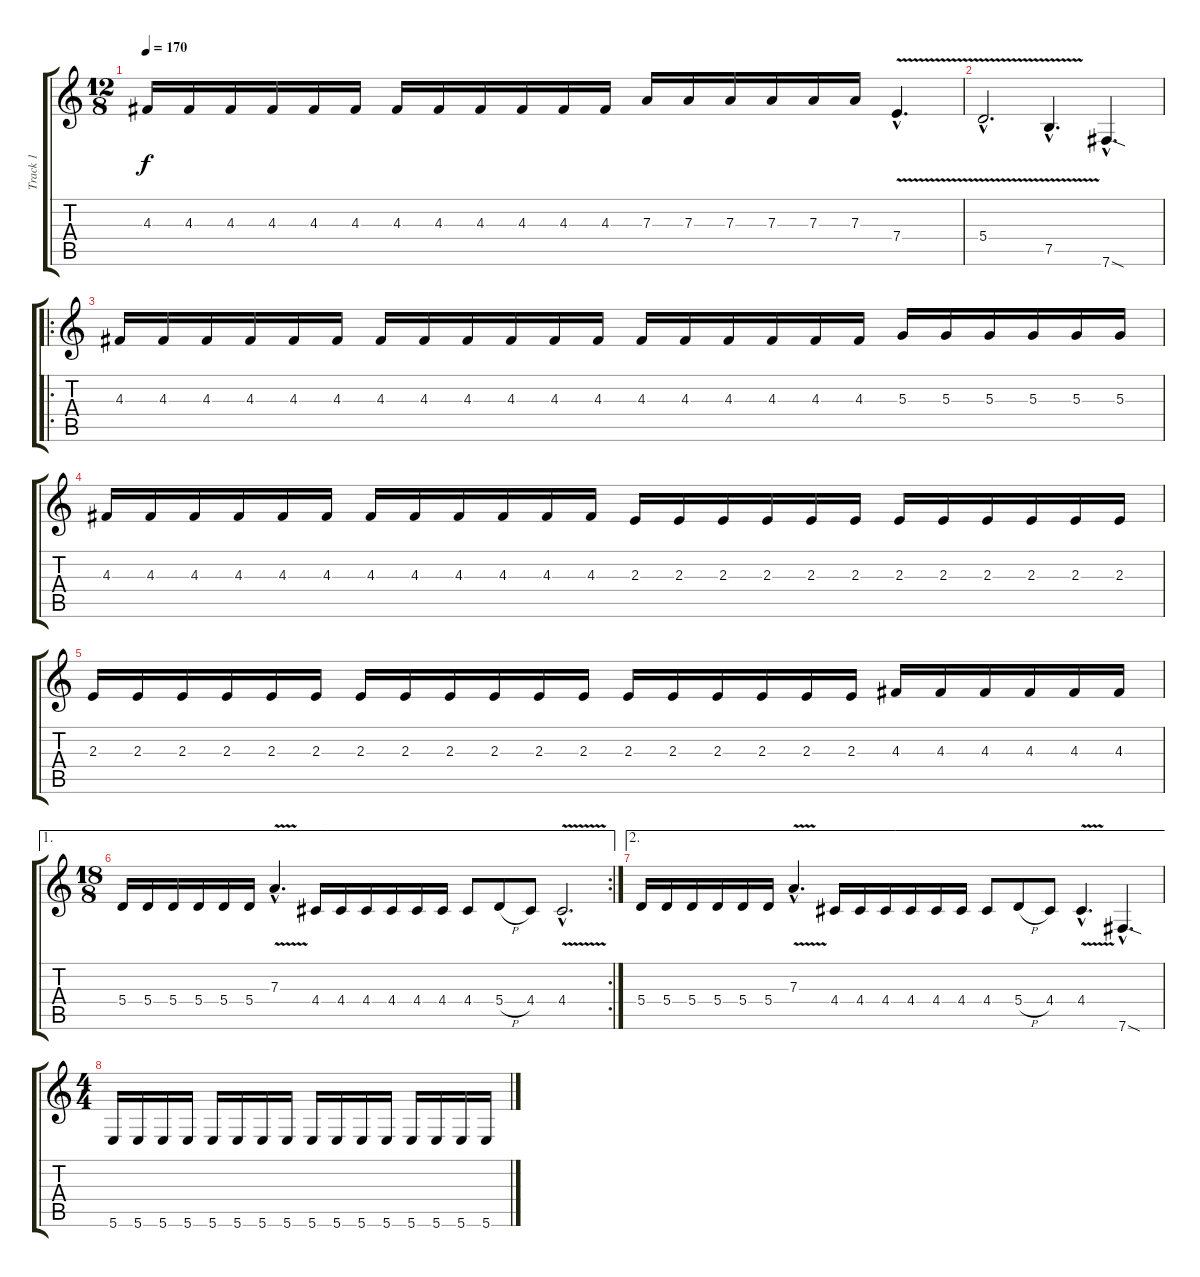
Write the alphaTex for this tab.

\track ("Track 1" "Track 1") {instrument overdrivenguitar}
\staff {score tabs}
\tuning (B3 Gb3 D3 A2 E2 B1) {hide}
\ts (12 8)
\tempo 170
\clef g2
\ks c
4.3.16{dy f} 4.3.16 4.3.16 4.3.16 4.3.16 4.3.16 4.3.16 4.3.16 4.3.16 4.3.16 4.3.16 4.3.16 7.3.16 7.3.16 7.3.16 7.3.16 7.3.16 7.3.16 7.4{v hac}.4{d} |
5.4{v hac}.2{d} 7.5{v hac}.4{d} 7.6{sod hac}.4{d} |
\ro
4.3.16 4.3.16 4.3.16 4.3.16 4.3.16 4.3.16 4.3.16 4.3.16 4.3.16 4.3.16 4.3.16 4.3.16 4.3.16 4.3.16 4.3.16 4.3.16 4.3.16 4.3.16 5.3.16 5.3.16 5.3.16 5.3.16 5.3.16 5.3.16 |
4.3.16 4.3.16 4.3.16 4.3.16 4.3.16 4.3.16 4.3.16 4.3.16 4.3.16 4.3.16 4.3.16 4.3.16 2.3.16 2.3.16 2.3.16 2.3.16 2.3.16 2.3.16 2.3.16 2.3.16 2.3.16 2.3.16 2.3.16 2.3.16 |
2.3.16 2.3.16 2.3.16 2.3.16 2.3.16 2.3.16 2.3.16 2.3.16 2.3.16 2.3.16 2.3.16 2.3.16 2.3.16 2.3.16 2.3.16 2.3.16 2.3.16 2.3.16 4.3.16 4.3.16 4.3.16 4.3.16 4.3.16 4.3.16 |
\ae 1
\rc 2
\ts (18 8)
5.4.16 5.4.16 5.4.16 5.4.16 5.4.16 5.4.16 7.3{v hac}.4{d} 4.4.16 4.4.16 4.4.16 4.4.16 4.4.16 4.4.16 4.4.8 5.4{h}.8 4.4.8 4.4{v hac}.2{d} |
\ae 2
5.4.16 5.4.16 5.4.16 5.4.16 5.4.16 5.4.16 7.3{v hac}.4{d} 4.4.16 4.4.16 4.4.16 4.4.16 4.4.16 4.4.16 4.4.8 5.4{h}.8 4.4.8 4.4{v hac}.4{d} 7.6{sod hac}.4{d} |
\ts (4 4)
5.6.16 5.6.16 5.6.16 5.6.16 5.6.16 5.6.16 5.6.16 5.6.16 5.6.16 5.6.16 5.6.16 5.6.16 5.6.16 5.6.16 5.6.16 5.6.16
